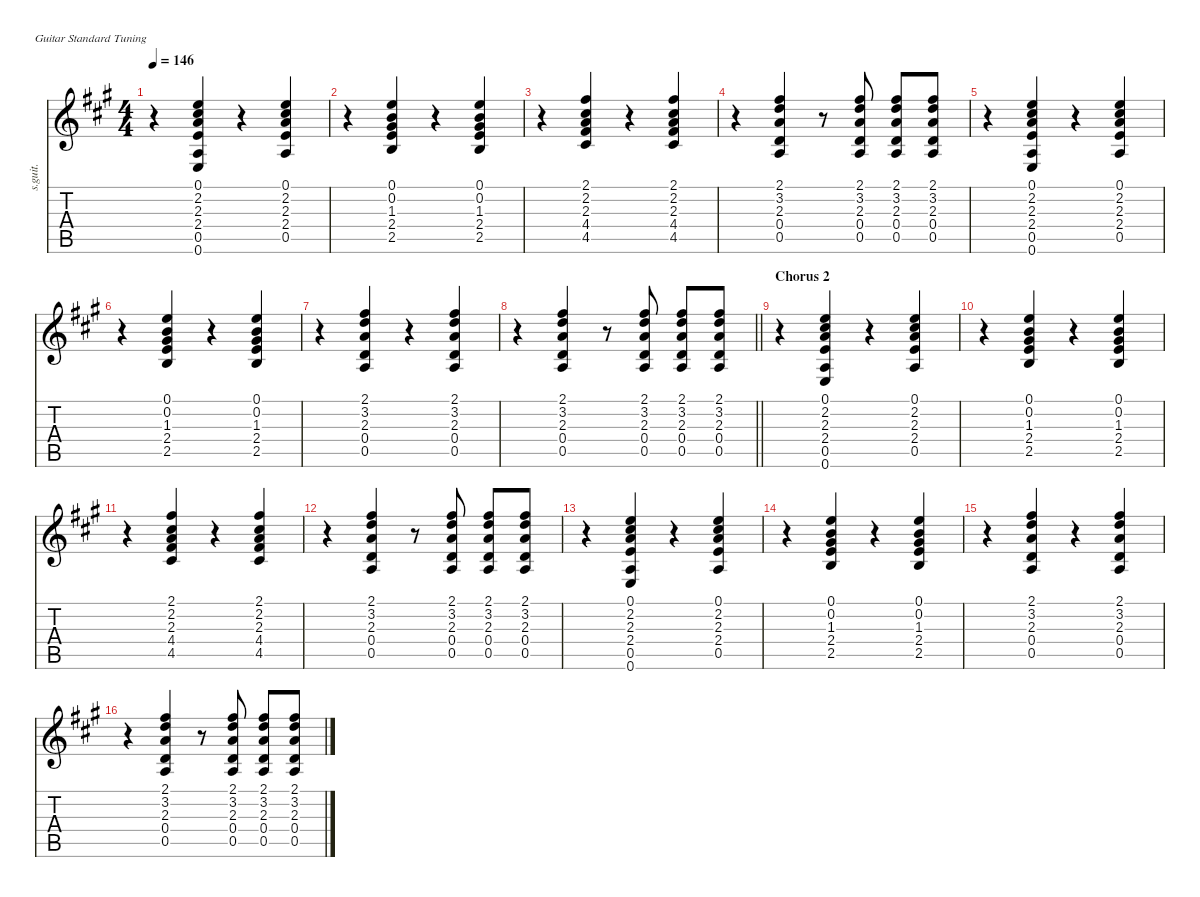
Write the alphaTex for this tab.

\defaultSystemsLayout 4
\hideDynamics
\bracketExtendMode nobrackets
\otherSystemsTrackNameOrientation horizontal
\track ("Guitar" "s.guit.") {defaultSystemsLayout 8 instrument acousticguitarsteel}
\staff {score tabs}
\tuning (E4 B3 G3 D3 A2 E2)
\ts (4 4)
\tempo 146
\clef g2
\ks a
r.4{dy f beam Down} (0.1{acc forcenatural} 2.2{acc #} 2.3{acc forcenatural} 2.4{acc forcenatural} 0.5{acc forcenatural} 0.6{acc forcenatural}).4{beam Up} r.4{beam Up} (0.1{acc forcenatural} 2.2{acc #} 2.3{acc forcenatural} 2.4{acc forcenatural} 0.5{acc forcenatural}).4{beam Up} |
r.4{beam Down} (0.1{acc forcenatural} 0.2{acc forcenatural} 1.3{acc #} 2.4{acc forcenatural} 2.5{acc forcenatural}).4{beam Up} r.4{beam Up} (0.1{acc forcenatural} 0.2{acc forcenatural} 1.3{acc #} 2.4{acc forcenatural} 2.5{acc forcenatural}).4{beam Up} |
r.4{beam Down} (2.1{acc #} 2.2{acc #} 2.3{acc forcenatural} 4.4{acc #} 4.5{acc #}).4{beam Up} r.4{beam Up} (2.1{acc #} 2.2{acc #} 2.3{acc forcenatural} 4.4{acc #} 4.5{acc #}).4{beam Up} |
r.4{beam Down} (2.1{acc #} 3.2{acc forcenatural} 2.3{acc forcenatural} 0.4{acc forcenatural} 0.5{acc forcenatural}).4{beam Up} r.8{beam Up} (2.1{acc #} 3.2{acc forcenatural} 2.3{acc forcenatural} 0.4{acc forcenatural} 0.5{acc forcenatural}).8{beam Up} (2.1{acc #} 3.2{acc forcenatural} 2.3{acc forcenatural} 0.4{acc forcenatural} 0.5{acc forcenatural}).8{beam Up} (2.1{acc #} 3.2{acc forcenatural} 2.3{acc forcenatural} 0.4{acc forcenatural} 0.5{acc forcenatural}).8{beam Up} |
r.4{beam Down} (0.1{acc forcenatural} 2.2{acc #} 2.3{acc forcenatural} 2.4{acc forcenatural} 0.5{acc forcenatural} 0.6{acc forcenatural}).4{beam Up} r.4{beam Up} (0.1{acc forcenatural} 2.2{acc #} 2.3{acc forcenatural} 2.4{acc forcenatural} 0.5{acc forcenatural}).4{beam Up} |
r.4{beam Down} (0.1{acc forcenatural} 0.2{acc forcenatural} 1.3{acc #} 2.4{acc forcenatural} 2.5{acc forcenatural}).4{beam Up} r.4{beam Up} (0.1{acc forcenatural} 0.2{acc forcenatural} 1.3{acc #} 2.4{acc forcenatural} 2.5{acc forcenatural}).4{beam Up} |
r.4{beam Down} (2.1{acc #} 3.2{acc forcenatural} 2.3{acc forcenatural} 0.4{acc forcenatural} 0.5{acc forcenatural}).4{beam Up} r.4{beam Up} (2.1{acc #} 3.2{acc forcenatural} 2.3{acc forcenatural} 0.4{acc forcenatural} 0.5{acc forcenatural}).4{beam Up} |
\barLineRight lightlight
r.4{beam Down} (2.1{acc #} 3.2{acc forcenatural} 2.3{acc forcenatural} 0.4{acc forcenatural} 0.5{acc forcenatural}).4{beam Up} r.8{beam Up} (2.1{acc #} 3.2{acc forcenatural} 2.3{acc forcenatural} 0.4{acc forcenatural} 0.5{acc forcenatural}).8{beam Up} (2.1{acc #} 3.2{acc forcenatural} 2.3{acc forcenatural} 0.4{acc forcenatural} 0.5{acc forcenatural}).8{beam Up} (2.1{acc #} 3.2{acc forcenatural} 2.3{acc forcenatural} 0.4{acc forcenatural} 0.5{acc forcenatural}).8{beam Up} |
\section ("" "Chorus 2")
r.4{beam Down} (0.1{acc forcenatural} 2.2{acc #} 2.3{acc forcenatural} 2.4{acc forcenatural} 0.5{acc forcenatural} 0.6{acc forcenatural}).4{beam Up} r.4{beam Up} (0.1{acc forcenatural} 2.2{acc #} 2.3{acc forcenatural} 2.4{acc forcenatural} 0.5{acc forcenatural}).4{beam Up} |
r.4{beam Down} (0.1{acc forcenatural} 0.2{acc forcenatural} 1.3{acc #} 2.4{acc forcenatural} 2.5{acc forcenatural}).4{beam Up} r.4{beam Up} (0.1{acc forcenatural} 0.2{acc forcenatural} 1.3{acc #} 2.4{acc forcenatural} 2.5{acc forcenatural}).4{beam Up} |
r.4{beam Down} (2.1{acc #} 2.2{acc #} 2.3{acc forcenatural} 4.4{acc #} 4.5{acc #}).4{beam Up} r.4{beam Up} (2.1{acc #} 2.2{acc #} 2.3{acc forcenatural} 4.4{acc #} 4.5{acc #}).4{beam Up} |
r.4{beam Down} (2.1{acc #} 3.2{acc forcenatural} 2.3{acc forcenatural} 0.4{acc forcenatural} 0.5{acc forcenatural}).4{beam Up} r.8{beam Up} (2.1{acc #} 3.2{acc forcenatural} 2.3{acc forcenatural} 0.4{acc forcenatural} 0.5{acc forcenatural}).8{beam Up} (2.1{acc #} 3.2{acc forcenatural} 2.3{acc forcenatural} 0.4{acc forcenatural} 0.5{acc forcenatural}).8{beam Up} (2.1{acc #} 3.2{acc forcenatural} 2.3{acc forcenatural} 0.4{acc forcenatural} 0.5{acc forcenatural}).8{beam Up} |
r.4{beam Down} (0.1{acc forcenatural} 2.2{acc #} 2.3{acc forcenatural} 2.4{acc forcenatural} 0.5{acc forcenatural} 0.6{acc forcenatural}).4{beam Up} r.4{beam Up} (0.1{acc forcenatural} 2.2{acc #} 2.3{acc forcenatural} 2.4{acc forcenatural} 0.5{acc forcenatural}).4{beam Up} |
r.4{beam Down} (0.1{acc forcenatural} 0.2{acc forcenatural} 1.3{acc #} 2.4{acc forcenatural} 2.5{acc forcenatural}).4{beam Up} r.4{beam Up} (0.1{acc forcenatural} 0.2{acc forcenatural} 1.3{acc #} 2.4{acc forcenatural} 2.5{acc forcenatural}).4{beam Up} |
r.4{beam Down} (2.1{acc #} 3.2{acc forcenatural} 2.3{acc forcenatural} 0.4{acc forcenatural} 0.5{acc forcenatural}).4{beam Up} r.4{beam Up} (2.1{acc #} 3.2{acc forcenatural} 2.3{acc forcenatural} 0.4{acc forcenatural} 0.5{acc forcenatural}).4{beam Up} |
r.4{beam Down} (2.1{acc #} 3.2{acc forcenatural} 2.3{acc forcenatural} 0.4{acc forcenatural} 0.5{acc forcenatural}).4{beam Up} r.8{beam Up} (2.1{acc #} 3.2{acc forcenatural} 2.3{acc forcenatural} 0.4{acc forcenatural} 0.5{acc forcenatural}).8{beam Up} (2.1{acc #} 3.2{acc forcenatural} 2.3{acc forcenatural} 0.4{acc forcenatural} 0.5{acc forcenatural}).8{beam Up} (2.1{acc #} 3.2{acc forcenatural} 2.3{acc forcenatural} 0.4{acc forcenatural} 0.5{acc forcenatural}).8{beam Up}
